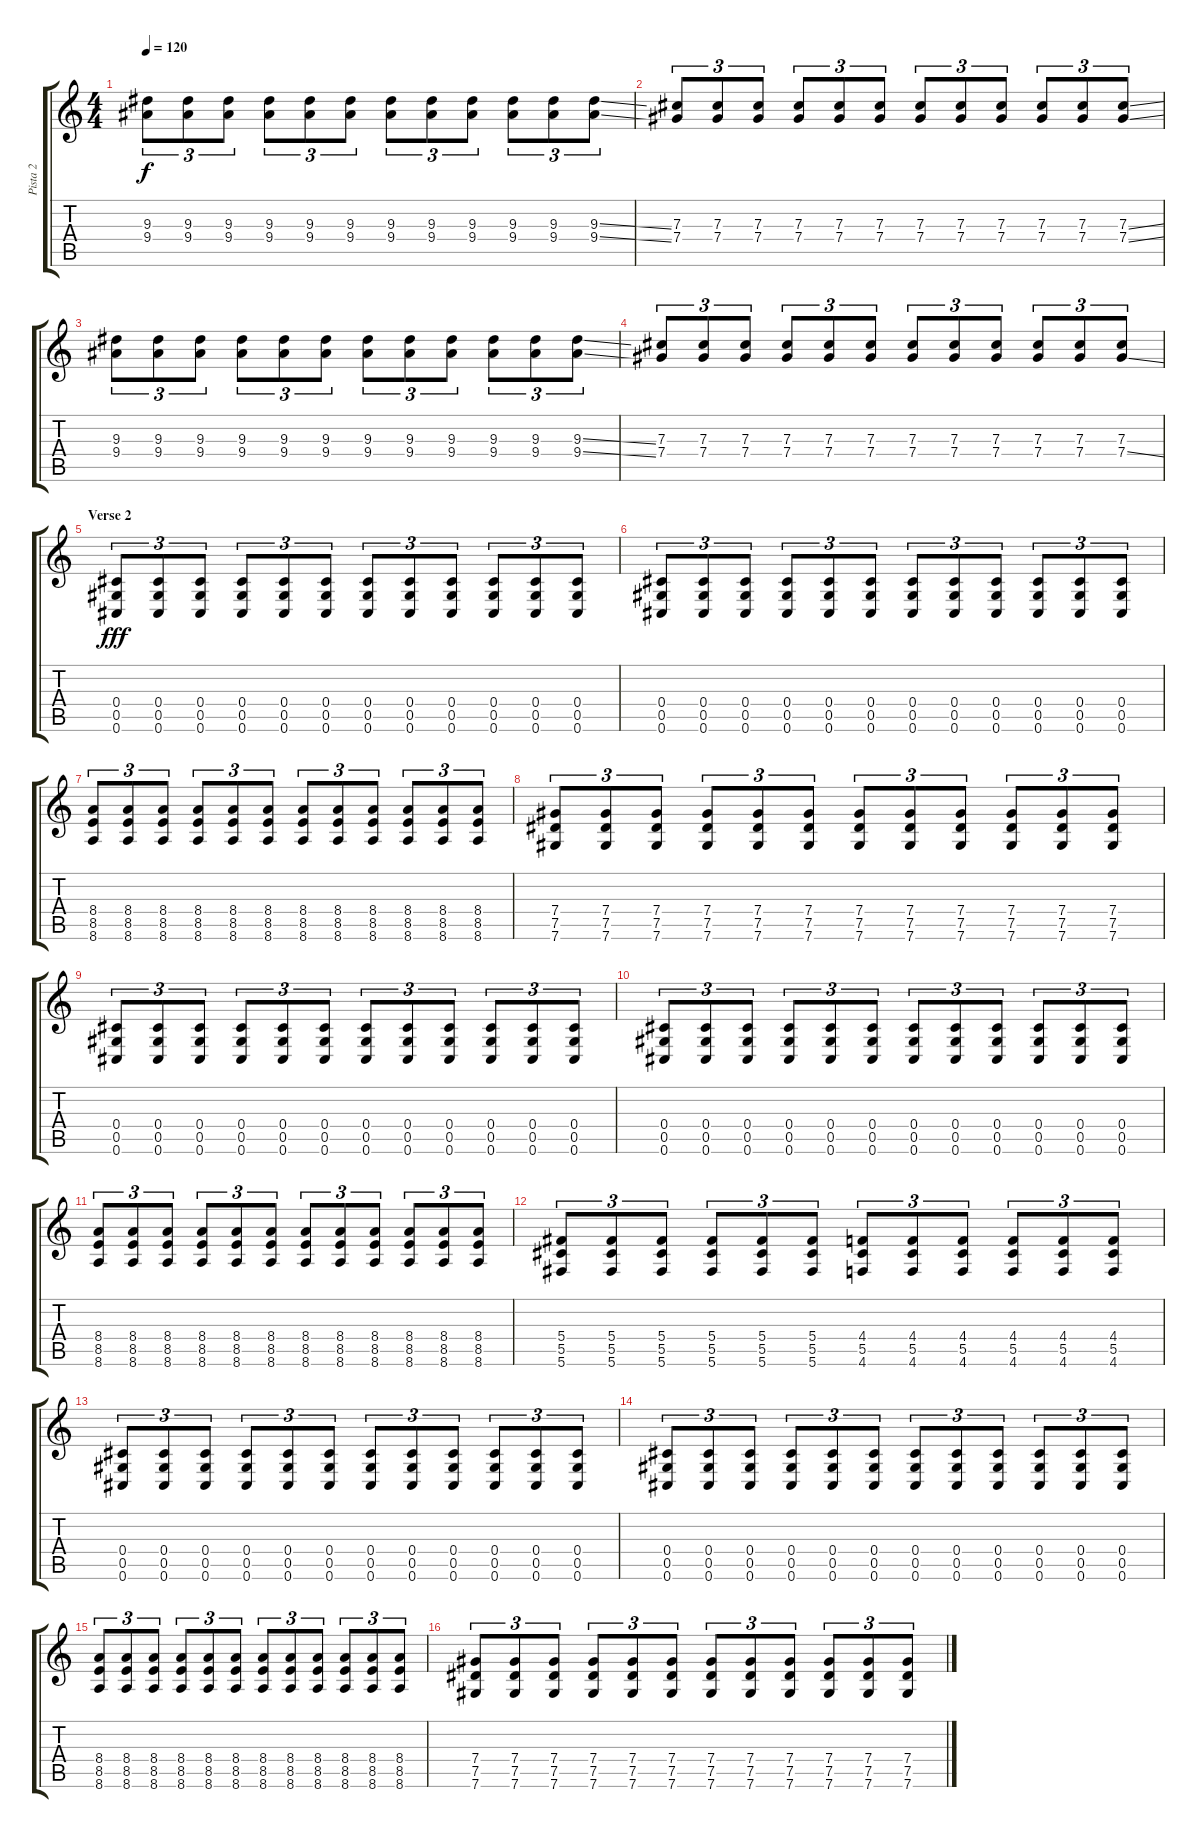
\track ("Pista 2" "Pista 2") {instrument overdrivenguitar}
\staff {score tabs}
\tuning (Eb4 Bb3 Gb3 Db3 Ab2 Db2) {hide}
\ts (4 4)
\tempo 120
\clef g2
\ks c
(9.3 9.4).8{tu (3 2) dy f} (9.3 9.4).8{tu (3 2)} (9.3 9.4).8{tu (3 2)} (9.3 9.4).8{tu (3 2)} (9.3 9.4).8{tu (3 2)} (9.3 9.4).8{tu (3 2)} (9.3 9.4).8{tu (3 2)} (9.3 9.4).8{tu (3 2)} (9.3 9.4).8{tu (3 2)} (9.3 9.4).8{tu (3 2)} (9.3 9.4).8{tu (3 2)} (9.3{ss} 9.4{ss}).8{tu (3 2)} |
(7.3 7.4).8{tu (3 2)} (7.3 7.4).8{tu (3 2)} (7.3 7.4).8{tu (3 2)} (7.3 7.4).8{tu (3 2)} (7.3 7.4).8{tu (3 2)} (7.3 7.4).8{tu (3 2)} (7.3 7.4).8{tu (3 2)} (7.3 7.4).8{tu (3 2)} (7.3 7.4).8{tu (3 2)} (7.3 7.4).8{tu (3 2)} (7.3 7.4).8{tu (3 2)} (7.3{ss} 7.4{ss}).8{tu (3 2)} |
(9.3 9.4).8{tu (3 2)} (9.3 9.4).8{tu (3 2)} (9.3 9.4).8{tu (3 2)} (9.3 9.4).8{tu (3 2)} (9.3 9.4).8{tu (3 2)} (9.3 9.4).8{tu (3 2)} (9.3 9.4).8{tu (3 2)} (9.3 9.4).8{tu (3 2)} (9.3 9.4).8{tu (3 2)} (9.3 9.4).8{tu (3 2)} (9.3 9.4).8{tu (3 2)} (9.3{ss} 9.4{ss}).8{tu (3 2)} |
(7.3 7.4).8{tu (3 2)} (7.3 7.4).8{tu (3 2)} (7.3 7.4).8{tu (3 2)} (7.3 7.4).8{tu (3 2)} (7.3 7.4).8{tu (3 2)} (7.3 7.4).8{tu (3 2)} (7.3 7.4).8{tu (3 2)} (7.3 7.4).8{tu (3 2)} (7.3 7.4).8{tu (3 2)} (7.3 7.4).8{tu (3 2)} (7.3 7.4).8{tu (3 2)} (7.3 7.4{ss}).8{tu (3 2)} |
\section ("" "Verse 2")
(0.4 0.5 0.6).8{tu (3 2) dy fff} (0.4 0.5 0.6).8{tu (3 2)} (0.4 0.5 0.6).8{tu (3 2)} (0.4 0.5 0.6).8{tu (3 2)} (0.4 0.5 0.6).8{tu (3 2)} (0.4 0.5 0.6).8{tu (3 2)} (0.4 0.5 0.6).8{tu (3 2)} (0.4 0.5 0.6).8{tu (3 2)} (0.4 0.5 0.6).8{tu (3 2)} (0.4 0.5 0.6).8{tu (3 2)} (0.4 0.5 0.6).8{tu (3 2)} (0.4 0.5 0.6).8{tu (3 2)} |
(0.4 0.5 0.6).8{tu (3 2)} (0.4 0.5 0.6).8{tu (3 2)} (0.4 0.5 0.6).8{tu (3 2)} (0.4 0.5 0.6).8{tu (3 2)} (0.4 0.5 0.6).8{tu (3 2)} (0.4 0.5 0.6).8{tu (3 2)} (0.4 0.5 0.6).8{tu (3 2)} (0.4 0.5 0.6).8{tu (3 2)} (0.4 0.5 0.6).8{tu (3 2)} (0.4 0.5 0.6).8{tu (3 2)} (0.4 0.5 0.6).8{tu (3 2)} (0.4 0.5 0.6).8{tu (3 2)} |
(8.4 8.5 8.6).8{tu (3 2)} (8.4 8.5 8.6).8{tu (3 2)} (8.4 8.5 8.6).8{tu (3 2)} (8.4 8.5 8.6).8{tu (3 2)} (8.4 8.5 8.6).8{tu (3 2)} (8.4 8.5 8.6).8{tu (3 2)} (8.4 8.5 8.6).8{tu (3 2)} (8.4 8.5 8.6).8{tu (3 2)} (8.4 8.5 8.6).8{tu (3 2)} (8.4 8.5 8.6).8{tu (3 2)} (8.4 8.5 8.6).8{tu (3 2)} (8.4 8.5 8.6).8{tu (3 2)} |
(7.4 7.5 7.6).8{tu (3 2)} (7.4 7.5 7.6).8{tu (3 2)} (7.4 7.5 7.6).8{tu (3 2)} (7.4 7.5 7.6).8{tu (3 2)} (7.4 7.5 7.6).8{tu (3 2)} (7.4 7.5 7.6).8{tu (3 2)} (7.4 7.5 7.6).8{tu (3 2)} (7.4 7.5 7.6).8{tu (3 2)} (7.4 7.5 7.6).8{tu (3 2)} (7.4 7.5 7.6).8{tu (3 2)} (7.4 7.5 7.6).8{tu (3 2)} (7.4 7.5 7.6).8{tu (3 2)} |
(0.4 0.5 0.6).8{tu (3 2)} (0.4 0.5 0.6).8{tu (3 2)} (0.4 0.5 0.6).8{tu (3 2)} (0.4 0.5 0.6).8{tu (3 2)} (0.4 0.5 0.6).8{tu (3 2)} (0.4 0.5 0.6).8{tu (3 2)} (0.4 0.5 0.6).8{tu (3 2)} (0.4 0.5 0.6).8{tu (3 2)} (0.4 0.5 0.6).8{tu (3 2)} (0.4 0.5 0.6).8{tu (3 2)} (0.4 0.5 0.6).8{tu (3 2)} (0.4 0.5 0.6).8{tu (3 2)} |
(0.4 0.5 0.6).8{tu (3 2)} (0.4 0.5 0.6).8{tu (3 2)} (0.4 0.5 0.6).8{tu (3 2)} (0.4 0.5 0.6).8{tu (3 2)} (0.4 0.5 0.6).8{tu (3 2)} (0.4 0.5 0.6).8{tu (3 2)} (0.4 0.5 0.6).8{tu (3 2)} (0.4 0.5 0.6).8{tu (3 2)} (0.4 0.5 0.6).8{tu (3 2)} (0.4 0.5 0.6).8{tu (3 2)} (0.4 0.5 0.6).8{tu (3 2)} (0.4 0.5 0.6).8{tu (3 2)} |
(8.4 8.5 8.6).8{tu (3 2)} (8.4 8.5 8.6).8{tu (3 2)} (8.4 8.5 8.6).8{tu (3 2)} (8.4 8.5 8.6).8{tu (3 2)} (8.4 8.5 8.6).8{tu (3 2)} (8.4 8.5 8.6).8{tu (3 2)} (8.4 8.5 8.6).8{tu (3 2)} (8.4 8.5 8.6).8{tu (3 2)} (8.4 8.5 8.6).8{tu (3 2)} (8.4 8.5 8.6).8{tu (3 2)} (8.4 8.5 8.6).8{tu (3 2)} (8.4 8.5 8.6).8{tu (3 2)} |
(5.4 5.5 5.6).8{tu (3 2)} (5.4 5.5 5.6).8{tu (3 2)} (5.4 5.5 5.6).8{tu (3 2)} (5.4 5.5 5.6).8{tu (3 2)} (5.4 5.5 5.6).8{tu (3 2)} (5.4 5.5 5.6).8{tu (3 2)} (4.4 5.5 4.6).8{tu (3 2)} (4.4 5.5 4.6).8{tu (3 2)} (4.4 5.5 4.6).8{tu (3 2)} (4.4 5.5 4.6).8{tu (3 2)} (4.4 5.5 4.6).8{tu (3 2)} (4.4 5.5 4.6).8{tu (3 2)} |
(0.4 0.5 0.6).8{tu (3 2)} (0.4 0.5 0.6).8{tu (3 2)} (0.4 0.5 0.6).8{tu (3 2)} (0.4 0.5 0.6).8{tu (3 2)} (0.4 0.5 0.6).8{tu (3 2)} (0.4 0.5 0.6).8{tu (3 2)} (0.4 0.5 0.6).8{tu (3 2)} (0.4 0.5 0.6).8{tu (3 2)} (0.4 0.5 0.6).8{tu (3 2)} (0.4 0.5 0.6).8{tu (3 2)} (0.4 0.5 0.6).8{tu (3 2)} (0.4 0.5 0.6).8{tu (3 2)} |
(0.4 0.5 0.6).8{tu (3 2)} (0.4 0.5 0.6).8{tu (3 2)} (0.4 0.5 0.6).8{tu (3 2)} (0.4 0.5 0.6).8{tu (3 2)} (0.4 0.5 0.6).8{tu (3 2)} (0.4 0.5 0.6).8{tu (3 2)} (0.4 0.5 0.6).8{tu (3 2)} (0.4 0.5 0.6).8{tu (3 2)} (0.4 0.5 0.6).8{tu (3 2)} (0.4 0.5 0.6).8{tu (3 2)} (0.4 0.5 0.6).8{tu (3 2)} (0.4 0.5 0.6).8{tu (3 2)} |
(8.4 8.5 8.6).8{tu (3 2)} (8.4 8.5 8.6).8{tu (3 2)} (8.4 8.5 8.6).8{tu (3 2)} (8.4 8.5 8.6).8{tu (3 2)} (8.4 8.5 8.6).8{tu (3 2)} (8.4 8.5 8.6).8{tu (3 2)} (8.4 8.5 8.6).8{tu (3 2)} (8.4 8.5 8.6).8{tu (3 2)} (8.4 8.5 8.6).8{tu (3 2)} (8.4 8.5 8.6).8{tu (3 2)} (8.4 8.5 8.6).8{tu (3 2)} (8.4 8.5 8.6).8{tu (3 2)} |
(7.4 7.5 7.6).8{tu (3 2)} (7.4 7.5 7.6).8{tu (3 2)} (7.4 7.5 7.6).8{tu (3 2)} (7.4 7.5 7.6).8{tu (3 2)} (7.4 7.5 7.6).8{tu (3 2)} (7.4 7.5 7.6).8{tu (3 2)} (7.4 7.5 7.6).8{tu (3 2)} (7.4 7.5 7.6).8{tu (3 2)} (7.4 7.5 7.6).8{tu (3 2)} (7.4 7.5 7.6).8{tu (3 2)} (7.4 7.5 7.6).8{tu (3 2)} (7.4 7.5 7.6).8{tu (3 2)}
